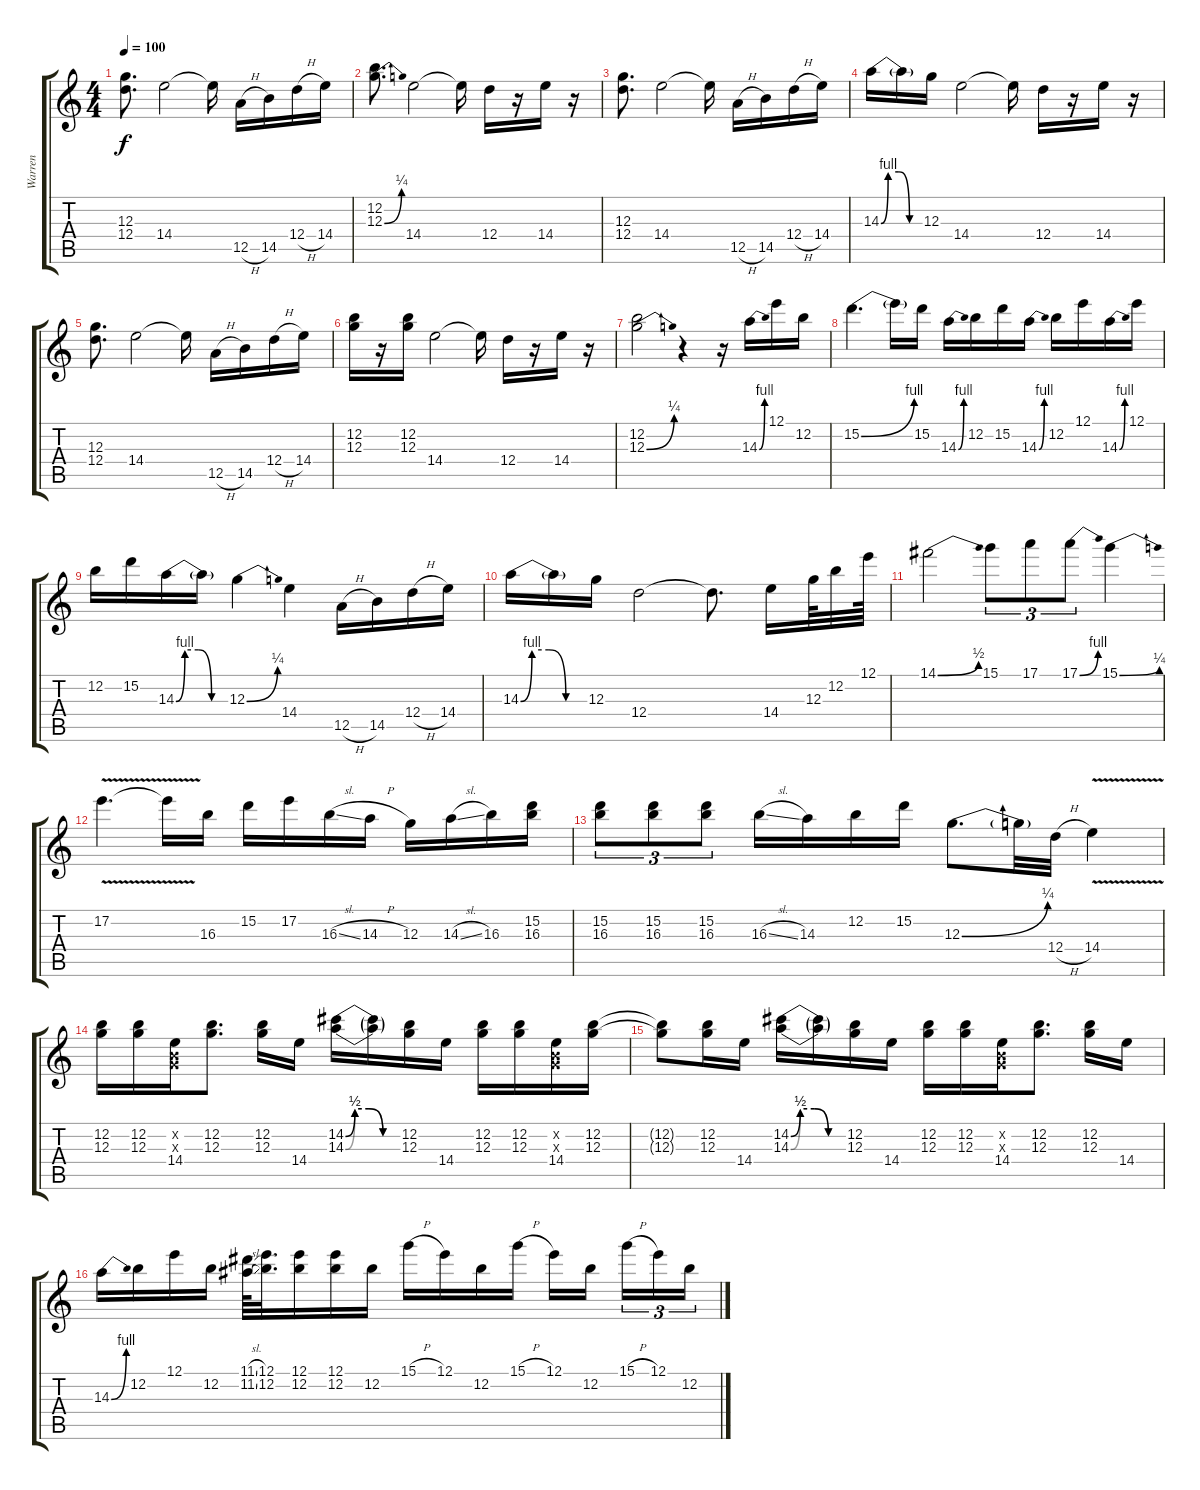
\track ("Warren" "Warren") {instrument overdrivenguitar}
\staff {score tabs}
\tuning (E4 B3 G3 D3 A2 E2) {hide}
\ts (4 4)
\tempo 100
\clef g2
\ks c
(12.3 12.4).8{d dy f} 14.4.2 14.4{t}.16 12.5{h}.16 14.5.16 12.4{h}.16 14.4.16 |
(12.2 12.3{be (bend 0 0 60 1)}).8{d} 14.4.2 14.4{t}.16 12.4.16 r.16 14.4.16 r.16 |
(12.3 12.4).8{d} 14.4.2 14.4{t}.16 12.5{h}.16 14.5.16 12.4{h}.16 14.4.16 |
14.3{be (custom 0 0 10 4 25 4 40 0 60 0)}.16 14.3{t}.16 12.3.16 14.4.2 14.4{t}.16 12.4.16 r.16 14.4.16 r.16 |
(12.3 12.4).8{d} 14.4.2 14.4{t}.16 12.5{h}.16 14.5.16 12.4{h}.16 14.4.16 |
(12.2 12.3).16 r.16 (12.2 12.3).16 14.4.2 14.4{t}.16 12.4.16 r.16 14.4.16 r.16 |
(12.2 12.3{be (bend 0 0 60 1)}).2 r.4 r.16 14.3{be (bend 0 0 60 4)}.16 12.1.16 12.2.16 |
15.2{be (bend 0 0 60 4)}.4{d} 15.2{t}.16 15.2.16 14.3{be (bend 0 0 60 4)}.16 12.2.16 15.2.16 14.3{be (bend 0 0 60 4)}.16 12.2.16 12.1.16 14.3{be (bend 0 0 60 4)}.16 12.1.16 |
12.2.16 15.2.16 14.3{be (custom 0 0 10 4 25 4 40 0 60 0)}.16 14.3{t}.16 12.3{be (bend 0 0 60 1)}.4 14.4.4 12.5{h}.16 14.5.16 12.4{h}.16 14.4.16 |
14.3{be (custom 0 0 10 4 25 4 40 0 60 0)}.16 14.3{t}.16 12.3.16 12.4.2 12.4{t}.8{d} 14.4.16 12.3.64 12.2.32 12.1.64 |
14.1{be (bend 0 0 60 2)}.2 15.1.8{tu (3 2)} 17.1.8{tu (3 2)} 17.1{be (bend 0 0 60 4)}.8{tu (3 2)} 15.1{be (bend 0 0 60 1)}.4 |
17.2{v}.4{d} 17.2{v t}.16 16.3.16 15.2.16 17.2.16 16.3{sl}.16 14.3{h}.16 12.3.16 14.3{sl}.16 16.3.16 (15.2 16.3).16 |
(15.2 16.3).8{tu (3 2)} (15.2 16.3).8{tu (3 2)} (15.2 16.3).8{tu (3 2)} 16.3{sl}.16 14.3.16 12.2.16 15.2.16 12.3{be (bend 0 0 60 1)}.8{d} 12.3{t}.32 12.4{h}.32 14.4{v}.4 |
(12.2 12.3).16 (12.2 12.3).16 (0.2{x} 0.3{x} 14.4).16 (12.2 12.3).8{d} (12.2 12.3).16 14.4.16 (14.2{be (custom 0 0 10 2 25 2 40 0 60 0)} 14.3{be (custom 0 0 10 2 25 2 40 0 60 0)}).16 (14.2{t} 14.3{t}).16 (12.2 12.3).16 14.4.16 (12.2 12.3).16 (12.2 12.3).16 (0.2{x} 0.3{x} 14.4).16 (12.2 12.3).16 |
(12.2{t} 12.3{t}).8 (12.2 12.3).16 14.4.16 (14.2{be (custom 0 0 10 2 25 2 40 0 60 0)} 14.3{be (custom 0 0 10 2 25 2 40 0 60 0)}).16 (14.2{t} 14.3{t}).16 (12.2 12.3).16 14.4.16 (12.2 12.3).16 (12.2 12.3).16 (0.2{x} 0.3{x} 14.4).16 (12.2 12.3).8{d} (12.2 12.3).16 14.4.16 |
14.3{be (bend 0 0 60 4)}.16 12.2.16 12.1.16 12.2.16 (11.1{sl} 11.2{sl}).64 (12.1 12.2).32{d} (12.1 12.2).16 (12.1 12.2).16 12.2.16 15.1{h}.16 12.1.16 12.2.16 15.1{h}.16 12.1.16 12.2.16{beam splitsecondary} 15.1{h}.16{tu (3 2)} 12.1.16{tu (3 2)} 12.2.16{tu (3 2)}
